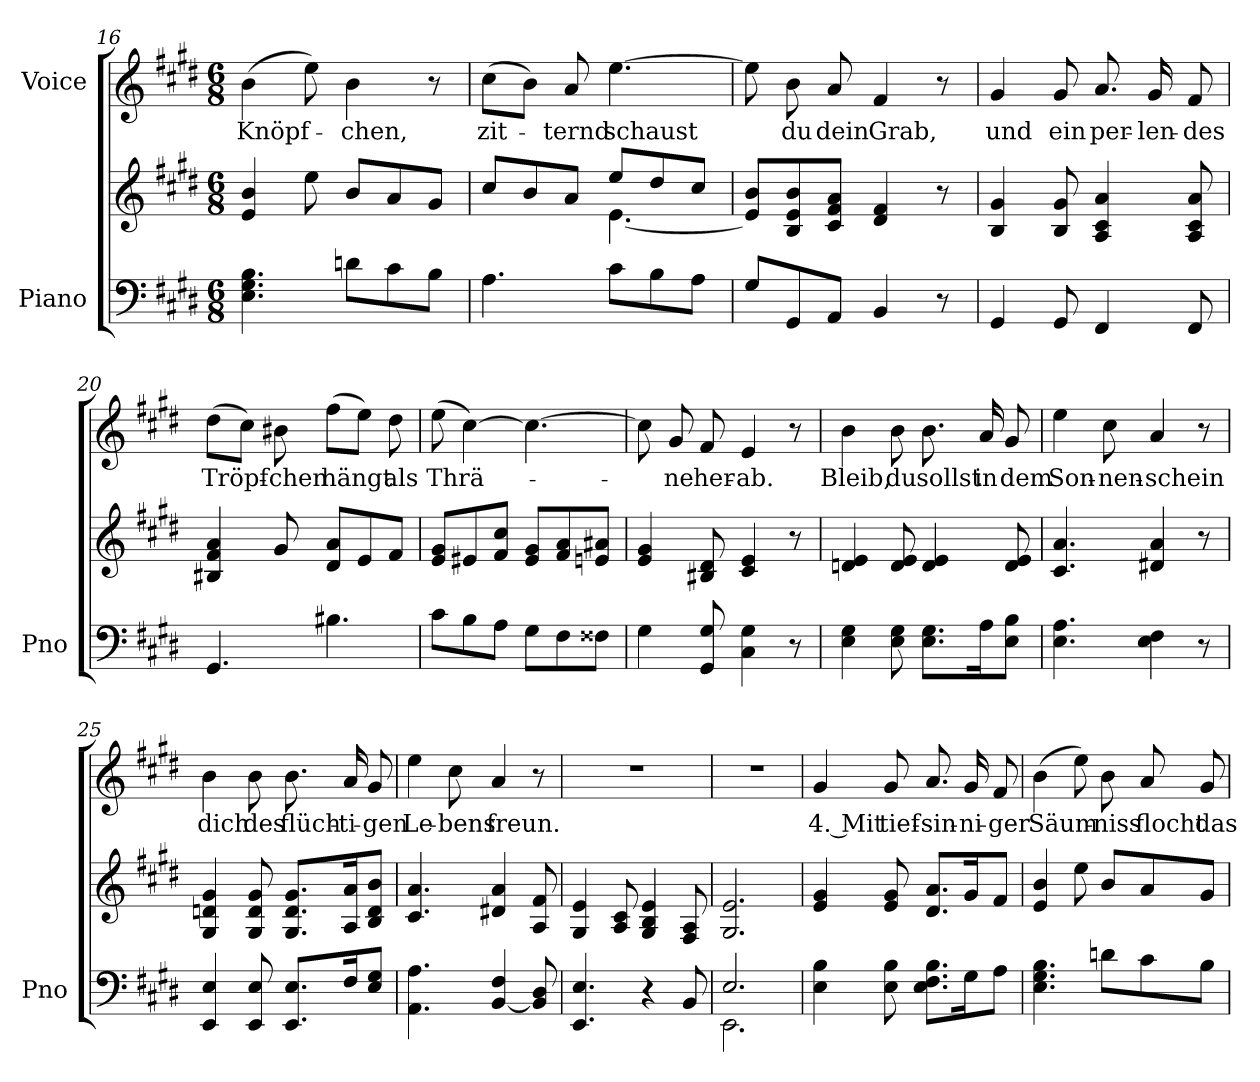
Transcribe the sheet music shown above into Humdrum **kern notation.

**kern	**kern	**kern	**text
*part2	*part2	*part1	*part1
*staff3	*staff2	*staff1	*staff1
*I"Piano	*	*I"Voice	*
*I'Pno	*	*	*
*clefF4	*clefG2	*clefG2	*
*k[f#c#g#d#]	*k[f#c#g#d#]	*k[f#c#g#d#]	*
*M6/8	*M6/8	*M6/8	*
=16	=16	=16	=16
4.E\ 4.G#\ 4.B\	4e/ 4b/	(4b\	Knöpf-
.	8ee\	8ee\)	.
8dn\L	8b/L	4b\	chen,
8c#\	8a/	.	.
8B\J	8g#/J	8r	.
=17	=17	=17	=17
*	*^	*	*
4.A\	8cc#/L	4.ryy	(8cc#\L	zit-
.	8b/	.	8b\J)	.
.	8a/J	.	8a/	ternd
8c#\L	8ee/L	[4.e\	[4.ee\	schaust
8B\	8dd#/	.	.	.
8A\J	8cc#/J	.	.	.
*	*v	*v	*	*
=18	=18	=18	=18
8G#/L	8e/] 8b/L	8ee\]	.
8GG#/	8B/ 8e/ 8b/	8b\	du
8AA/J	8c#/ 8f#/ 8a/J	8a/	dein
4BB/	4d#/ 4f#/	4f#/	Grab,
8r	8r	8r	.
=19	=19	=19	=19
4GG#/	4B/ 4g#/	4g#/	und
8GG#/	8B/ 8g#/	8g#/	ein
4FF#/	4A/ 4c#/ 4a/	8.a/	per-
.	.	16g#/	-len-
8FF#/	8A/ 8c#/ 8a/	8f#/	-des
=20	=20	=20	=20
4.GG#/	4B#X/ 4f#/ 4a/	(8dd#\L	Tröpf-
.	.	8cc#\J)	.
.	8g#/	8b#X\	-chen
4.B#X\	8d#/ 8a/L	(8ff#\L	hängt
.	8e/	8ee\J)	.
.	8f#/J	8dd#\	als
=21	=21	=21	=21
8c#\L	8e/ 8g#/L	(8ee\	Thrä-
8B\	8e#X/	[4cc#\)	.
8A\J	8f#/ 8cc#/J	.	.
8G#\L	8e#/ 8g#/L	4.cc#\_	.
8F#\	8f#/ 8a/	.	.
8F##X\J	8en/ 8a#X/J	.	.
=22	=22	=22	=22
4G#\	4e/ 4g#/	8cc#\]	.
.	.	8g#/	-ne
8GG#/ 8G#/	8B#X/ 8d#/	8f#/	her-
4C#\ 4G#\	4c#/ 4e/	4e/	ab.
8r	8r	8r	.
=23	=23	=23	=23
4E\ 4G#\	4dn/ 4e/	4b\	Bleib,
8E\ 8G#\	8d/ 8e/	8b\	du
8.E\ 8.G#\L	4d/ 4e/	8.b\	sollst
16A\K	.	16a/	in
8E\ 8B\J	8d/ 8e/	8g#/	dem
=24	=24	=24	=24
4.E\ 4.A\	4.c#/ 4.a/	4ee\	Son-
.	.	8cc#\	-nen-
4E\ 4F#\	4d#X/ 4a/	4a/	-schein
8r	8r	8r	.
=25	=25	=25	=25
4EE/ 4E/	4G#/ 4dn/ 4g#/	4b\	dich
8EE/ 8E/	8G#/ 8d/ 8g#/	8b\	des
8.EE/ 8.E/L	8.G#/ 8.d/ 8.g#/L	8.b\	flüch-
16F#/K	16A/ 16a/K	16a/	-ti-
8E/ 8G#/J	8B/ 8d/ 8b/J	8g#/	-gen
=26	=26	=26	=26
4.AA\ 4.A\	4.c#/ 4.a/	4ee\	Le-
.	.	8cc#\	-bens
[4BB/ 4F#/	4d#X/ 4a/	4a/	freun.
8BB/] 8D#/	8A/ 8f#/	8r	.
=27	=27	=27	=27
4.EE/ 4.E/	4G#/ 4e/	2.r	.
.	8A/ 8c#/	.	.
4r	4G#/ 4B/ 4e/	.	.
8BB/	8F#/ 8A/	.	.
=28	=28	=28	=28
*^	*	*	*
2.E/	2.EE\	2.G#/ 2.e/	2.r	.
*v	*v	*	*	*
=29	=29	=29	=29
4E\ 4B\	4e/ 4g#/	4g#/	4. Mit
8E\ 8B\	8e/ 8g#/	8g#/	tief-
8.E\ 8.F#\ 8.B\L	8.d#/ 8.a/L	8.a/	-sin-
16G#\K	16g#/K	16g#/	-ni-
8A\J	8f#/J	8f#/	-ger
=30	=30	=30	=30
4.E\ 4.G#\ 4.B\	4e/ 4b/	(4b\	Säum-
.	8ee\	8ee\)	.
8dn\L	8b/L	8b\	-niss
8c#\	8a/	8a/	flocht
8B\J	8g#/J	8g#/	das
=	=	=	=
*-	*-	*-	*-
